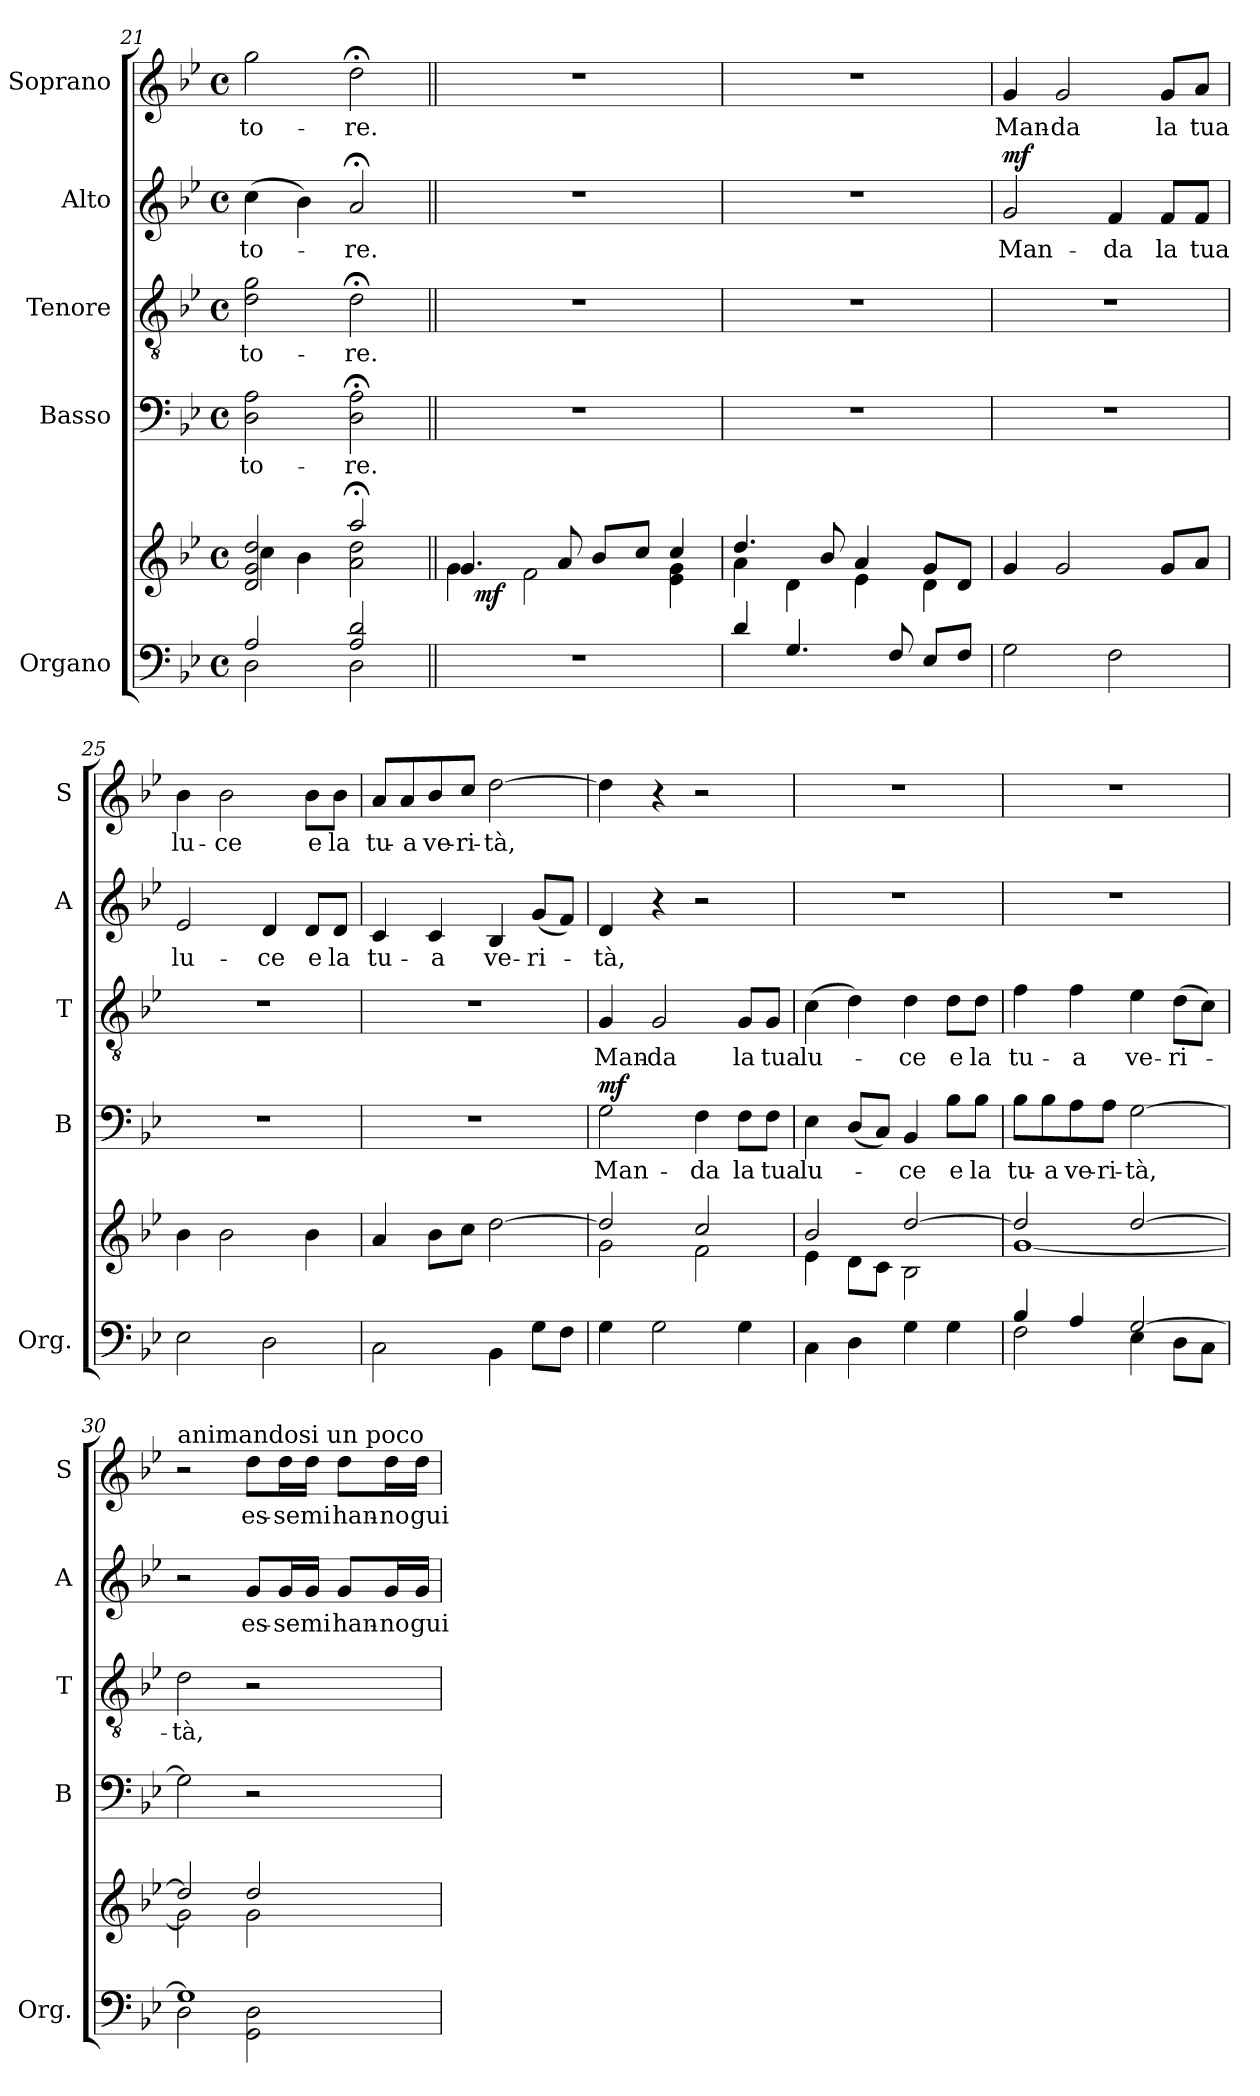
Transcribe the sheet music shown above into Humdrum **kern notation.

**kern	**kern	**dynam	**kern	**text	**dynam	**kern	**text	**kern	**text	**dynam	**kern	**text
*part5	*part5	*part5	*part4	*part4	*part4	*part3	*part3	*part2	*part2	*part2	*part1	*part1
*staff6	*staff5	*staff5/6	*staff4	*staff4	*staff4	*staff3	*staff3	*staff2	*staff2	*staff2	*staff1	*staff1
*I"Organo	*	*	*I"Basso	*	*	*I"Tenore	*	*I"Alto	*	*	*I"Soprano	*
*I'Org.	*	*	*I'B	*	*	*I'T	*	*I'A	*	*	*I'S	*
*clefF4	*clefG2	*	*clefF4	*	*	*clefGv2	*	*clefG2	*	*	*clefG2	*
*k[b-e-]	*k[b-e-]	*	*k[b-e-]	*	*	*k[b-e-]	*	*k[b-e-]	*	*	*k[b-e-]	*
*g:	*g:	*	*g:	*	*	*g:	*	*g:	*	*	*g:	*
*M4/4	*M4/4	*	*M4/4	*	*	*M4/4	*	*M4/4	*	*	*M4/4	*
*met(c)	*met(c)	*	*met(c)	*	*	*met(c)	*	*met(c)	*	*	*met(c)	*
=21	=21	=21	=21	=21	=21	=21	=21	=21	=21	=21	=21	=21
*^	*^	*	*	*	*	*	*	*	*	*	*	*
2A/	2D\	2d/ 2g/ 2dd/	4cc\	.	2D\ 2A\	-to-	.	2d\ 2g\	-to-	(4cc\	-to-	.	2gg\	-to-
.	.	.	4b-\	.	.	.	.	.	.	4b-\)	.	.	.	.
2A/ 2d/	2D\	2aa;</	2a\ 2dd\	.	2D\;< 2A\;<	-re.	.	2d;<\	-re.	2a;</	-re.	.	2dd;<\	-re.
*v	*v	*	*	*	*	*	*	*	*	*	*	*	*	*
!!LO:LB:g=z
=22||	=22||	=22||	=22||	=22||	=22||	=22||	=22||	=22||	=22||	=22||	=22||	=22||	=22||
*	*	*^	*	*	*	*	*	*	*	*	*	*	*
1r	4.g/	4g\	32ryy	.	1r	.	.	1r	.	1r	.	.	1r	.
!	!	!	!	!LO:DY:b	!	!	!	!	!	!	!	!	!	!
.	.	.	2ryy	mf	.	.	.	.	.	.	.	.	.	.
.	.	2f\	.	.	.	.	.	.	.	.	.	.	.	.
.	8a/	.	.	.	.	.	.	.	.	.	.	.	.	.
.	8b-/L	.	.	.	.	.	.	.	.	.	.	.	.	.
.	.	.	4...ryy	.	.	.	.	.	.	.	.	.	.	.
.	8cc/J	.	.	.	.	.	.	.	.	.	.	.	.	.
.	4cc/	4e-\ 4g\	.	.	.	.	.	.	.	.	.	.	.	.
*	*	*v	*v	*	*	*	*	*	*	*	*	*	*	*
=23	=23	=23	=23	=23	=23	=23	=23	=23	=23	=23	=23	=23	=23
4d/	4.dd/	4a\	.	1r	.	.	1r	.	1r	.	.	1r	.
4.G/	.	4d\	.	.	.	.	.	.	.	.	.	.	.
.	8b-/	.	.	.	.	.	.	.	.	.	.	.	.
.	4a/	4e-\	.	.	.	.	.	.	.	.	.	.	.
8F/	.	.	.	.	.	.	.	.	.	.	.	.	.
8E-/L	8g/L	4d\	.	.	.	.	.	.	.	.	.	.	.
8F/J	8d/J	.	.	.	.	.	.	.	.	.	.	.	.
*	*v	*v	*	*	*	*	*	*	*	*	*	*	*
=24	=24	=24	=24	=24	=24	=24	=24	=24	=24	=24	=24	=24
!	!	!	!	!	!	!	!	!	!	!LO:DY:a	!	!
2G\	4g/	.	1r	.	.	1r	.	2g/	Man-	mf	4g/	Man-
.	2g/	.	.	.	.	.	.	.	.	.	2g/	-da
2F\	.	.	.	.	.	.	.	4f/	-da	.	.	.
.	8g/L	.	.	.	.	.	.	8f/L	la	.	8g/L	la
.	8a/J	.	.	.	.	.	.	8f/J	tua	.	8a/J	tua
=25	=25	=25	=25	=25	=25	=25	=25	=25	=25	=25	=25	=25
2E-\	4b-\	.	1r	.	.	1r	.	2e-/	lu-	.	4b-\	lu-
.	2b-\	.	.	.	.	.	.	.	.	.	2b-\	-ce
2D\	.	.	.	.	.	.	.	4d/	-ce	.	.	.
.	4b-\	.	.	.	.	.	.	8d/L	e	.	8b-\L	e
.	.	.	.	.	.	.	.	8d/J	la	.	8b-\J	la
=26	=26	=26	=26	=26	=26	=26	=26	=26	=26	=26	=26	=26
2C\	4a/	.	1r	.	.	1r	.	4c/	tu-	.	8a/L	tu-
.	.	.	.	.	.	.	.	.	.	.	8a/	-a
.	8b-\L	.	.	.	.	.	.	4c/	-a	.	8b-/	ve-
.	8cc\J	.	.	.	.	.	.	.	.	.	8cc/J	-ri-
4BB-\	[2dd\	.	.	.	.	.	.	4B-/	ve-	.	[2dd\	-tà,
8G\L	.	.	.	.	.	.	.	(8g/L	-ri-	.	.	.
8F\J	.	.	.	.	.	.	.	8f/J)	.	.	.	.
!!LO:PB:g=z
=27	=27	=27	=27	=27	=27	=27	=27	=27	=27	=27	=27	=27
*	*^	*	*	*	*	*	*	*	*	*	*	*
!	!	!	!	!	!	!LO:DY:a	!	!	!	!	!	!	!
4G\	2dd/]	2g\	.	2G\	Man-	mf	4G/	Man-	4d/	-tà,	.	4dd\]	.
2G\	.	.	.	.	.	.	2G/	-da	4r	.	.	4r	.
.	2cc/	2f\	.	4F\	-da	.	.	.	2r	.	.	2r	.
4G\	.	.	.	8F\L	la	.	8G/L	la	.	.	.	.	.
.	.	.	.	8F\J	tua	.	8G/J	tua	.	.	.	.	.
=28	=28	=28	=28	=28	=28	=28	=28	=28	=28	=28	=28	=28	=28
4C\	2b-/	4e-\	.	4E-\	lu-	.	(4c\	lu-	1r	.	.	1r	.
4D\	.	8d\L	.	(8D/L	.	.	4d\)	.	.	.	.	.	.
.	.	8c\J	.	8C/J)	.	.	.	.	.	.	.	.	.
4G\	[>2dd/	2B-\	.	4BB-/	-ce	.	4d\	-ce	.	.	.	.	.
4G\	.	.	.	8B-\L	e	.	8d\L	e	.	.	.	.	.
.	.	.	.	8B-\J	la	.	8d\J	la	.	.	.	.	.
=29	=29	=29	=29	=29	=29	=29	=29	=29	=29	=29	=29	=29	=29
*^	*	*	*	*	*	*	*	*	*	*	*	*	*
4B-/	2F\	2dd/]	[<1g	.	8B-\L	tu-	.	4f\	tu-	1r	.	.	1r	.
.	.	.	.	.	8B-\	-a	.	.	.	.	.	.	.	.
4A/	.	.	.	.	8A\	ve-	.	4f\	-a	.	.	.	.	.
.	.	.	.	.	8A\J	-ri-	.	.	.	.	.	.	.	.
[>2G/	4E-\	[>2dd/	.	.	[2G\	-tà,	.	4e-\	ve-	.	.	.	.	.
.	8D\L	.	.	.	.	.	.	(8d\L	-ri-	.	.	.	.	.
.	8C\J	.	.	.	.	.	.	8c\J)	.	.	.	.	.	.
=30	=30	=30	=30	=30	=30	=30	=30	=30	=30	=30	=30	=30	=30	=30
!	!	!	!	!	!	!	!	!	!	!	!	!	!LO:TX:a:t=animandosi un poco	!
1G]	2D\	2dd/]	2g\]	.	2G\]	.	.	2d\	-tà,	2r	.	.	2r	.
.	2GG\ 2D\	2dd/	2g\	.	2r	.	.	2r	.	8g/L	es-	.	8dd\L	es-
.	.	.	.	.	.	.	.	.	.	16g/L	-se	.	16dd\L	-se
.	.	.	.	.	.	.	.	.	.	16g/JJ	mi	.	16dd\JJ	mi
.	.	.	.	.	.	.	.	.	.	8g/L	han-	.	8dd\L	han-
.	.	.	.	.	.	.	.	.	.	16g/L	-no	.	16dd\L	-no
.	.	.	.	.	.	.	.	.	.	16g/JJ	gui-	.	16dd\JJ	gui-
*v	*v	*	*	*	*	*	*	*	*	*	*	*	*	*
*	*v	*v	*	*	*	*	*	*	*	*	*	*	*
=	=	=	=	=	=	=	=	=	=	=	=	=
*-	*-	*-	*-	*-	*-	*-	*-	*-	*-	*-	*-	*-
